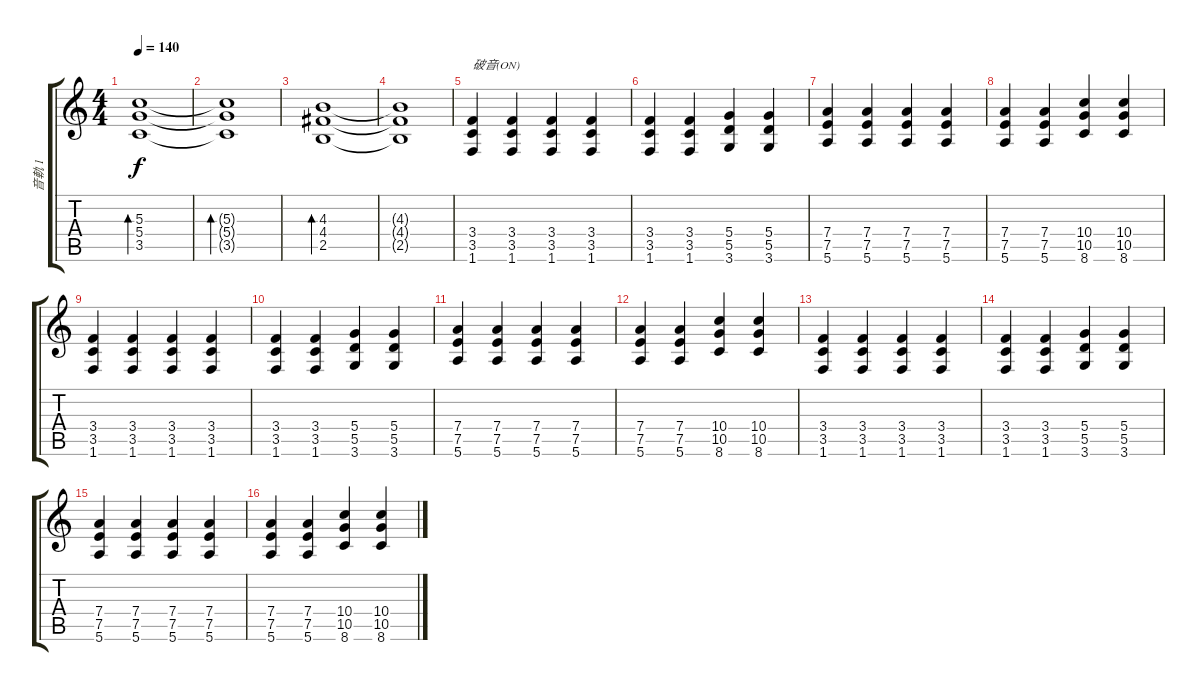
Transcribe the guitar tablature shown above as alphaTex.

\track ("音軌 1" "音軌 1") {instrument electricguitarjazz}
\staff {score tabs}
\tuning (E4 B3 G3 D3 A2 E2) {hide}
\ts (4 4)
\tempo 140
\clef g2
\ks c
(5.3 5.4 3.5).1{bd 60 dy f} |
(5.3{t} 5.4{t} 3.5{t}).1{bd 60} |
(4.3 4.4 2.5).1{bd 60} |
(4.3{t} 4.4{t} 2.5{t}).1 |
(3.4 3.5 1.6).4{txt "破音(ON)" instrument distortionguitar} (3.4 3.5 1.6).4 (3.4 3.5 1.6).4 (3.4 3.5 1.6).4 |
(3.4 3.5 1.6).4 (3.4 3.5 1.6).4 (5.4 5.5 3.6).4 (5.4 5.5 3.6).4 |
(7.4 7.5 5.6).4 (7.4 7.5 5.6).4 (7.4 7.5 5.6).4 (7.4 7.5 5.6).4 |
(7.4 7.5 5.6).4 (7.4 7.5 5.6).4 (10.4 10.5 8.6).4 (10.4 10.5 8.6).4 |
(3.4 3.5 1.6).4 (3.4 3.5 1.6).4 (3.4 3.5 1.6).4 (3.4 3.5 1.6).4 |
(3.4 3.5 1.6).4 (3.4 3.5 1.6).4 (5.4 5.5 3.6).4 (5.4 5.5 3.6).4 |
(7.4 7.5 5.6).4 (7.4 7.5 5.6).4 (7.4 7.5 5.6).4 (7.4 7.5 5.6).4 |
(7.4 7.5 5.6).4 (7.4 7.5 5.6).4 (10.4 10.5 8.6).4 (10.4 10.5 8.6).4 |
(3.4 3.5 1.6).4 (3.4 3.5 1.6).4 (3.4 3.5 1.6).4 (3.4 3.5 1.6).4 |
(3.4 3.5 1.6).4 (3.4 3.5 1.6).4 (5.4 5.5 3.6).4 (5.4 5.5 3.6).4 |
(7.4 7.5 5.6).4 (7.4 7.5 5.6).4 (7.4 7.5 5.6).4 (7.4 7.5 5.6).4 |
(7.4 7.5 5.6).4 (7.4 7.5 5.6).4 (10.4 10.5 8.6).4 (10.4 10.5 8.6).4
